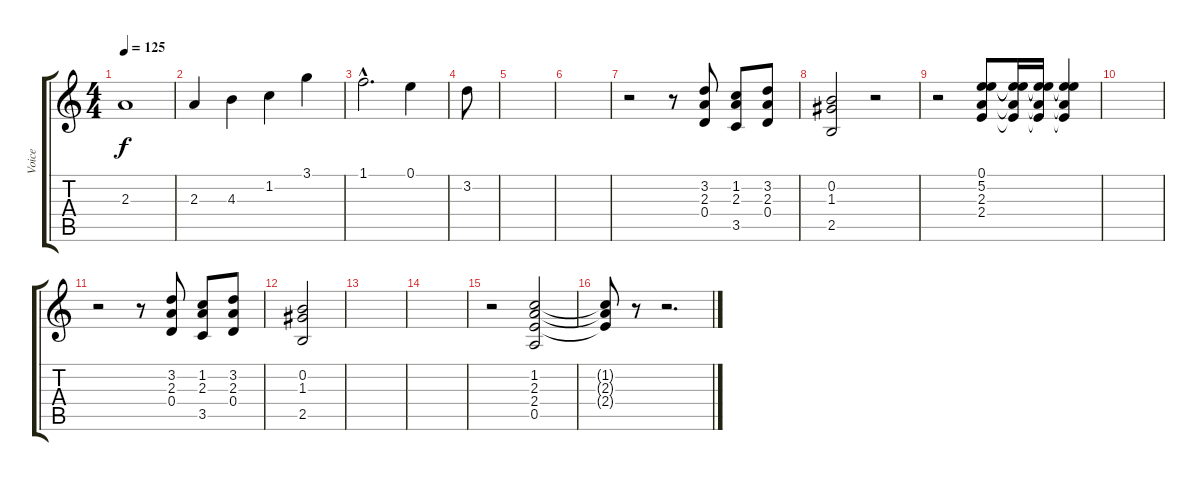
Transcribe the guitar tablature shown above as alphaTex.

\track ("Voice" "Voice") {instrument synthvoice}
\staff {score tabs}
\tuning (E5 B4 G4 D4 A3 E3) {hide}
\ts (4 4)
\tempo 125
\clef g2
\ks c
2.3.1{dy f} |
2.3.4 4.3.4 1.2.4 3.1.4 |
1.1{hac}.2{d} 0.1.4 |
3.2.8 |
|
|
r.2 r.8 (3.2 2.3 0.4).8 (1.2 2.3 3.5).8 (3.2 2.3 0.4).8 |
(0.2 1.3 2.5).2 r.2 |
r.2 (0.1 5.2 2.3 2.4).8{volume 5} (0.1{t} 5.2{t} 2.3{t} 2.4{t}).16{volume 7} (0.1{t} 5.2{t} 2.3{t} 2.4{t}).16{volume 14} (0.1{t} 5.2{t} 2.3{t} 2.4{t}).4 |
|
r.2 r.8 (3.2 2.3 0.4).8 (1.2 2.3 3.5).8 (3.2 2.3 0.4).8 |
(0.2 1.3 2.5).2 |
|
|
r.2 (1.2 2.3 2.4 0.5).2{volume 13} |
(1.2{t} 2.3{t} 2.4{t}).8 r.8 r.2{d}
